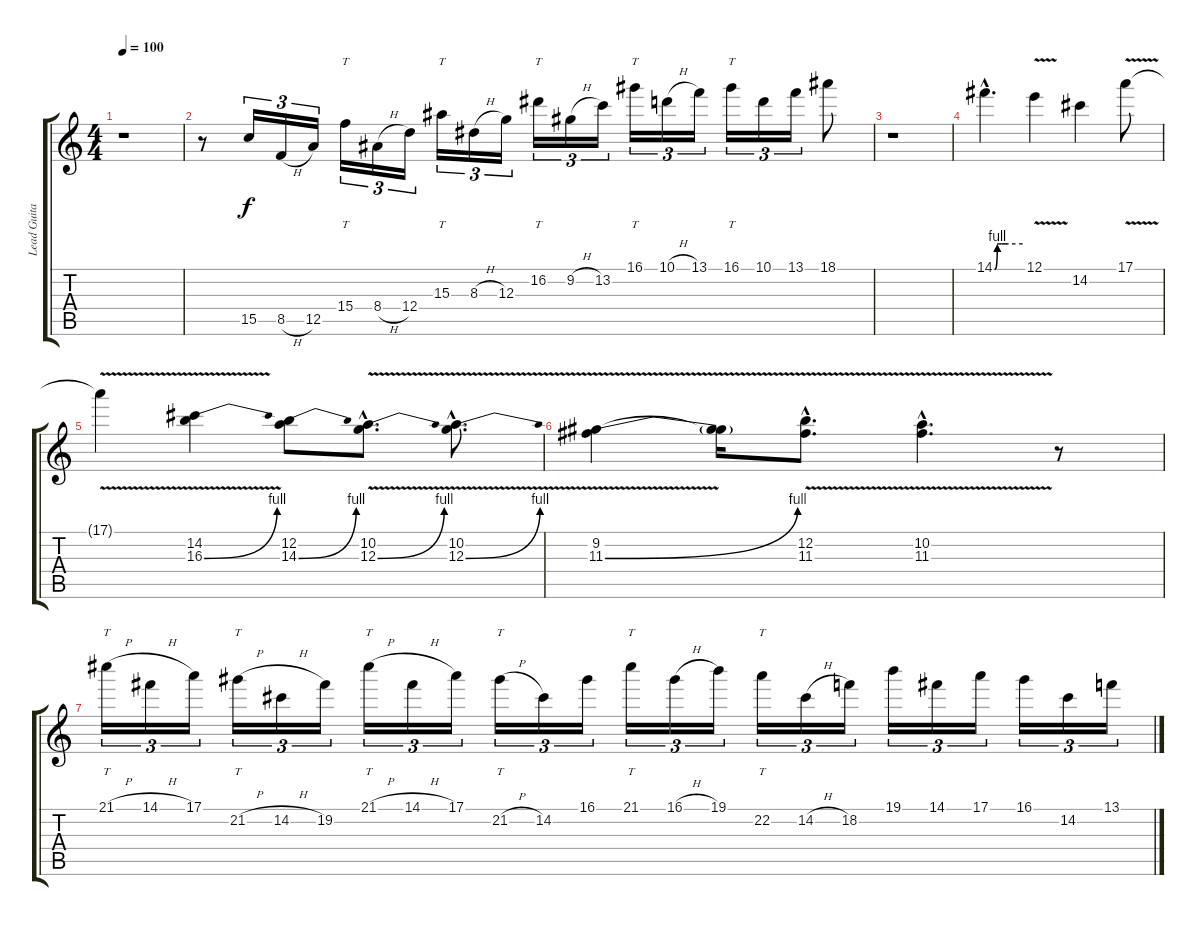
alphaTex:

\track ("Lead Guitar-right ch." "Lead Guita") {instrument distortionguitar}
\staff {score tabs}
\tuning (E4 B3 G3 D3 A2 E2) {hide}
\ts (4 4)
\tempo 100
\clef g2
\ks c
r.1{dy f} |
r.8 15.5.16{tu (3 2)} 8.5{h}.16{tu (3 2)} 12.5.16{tu (3 2)} 15.4.16{tt tu (3 2)} 8.4{h}.16{tu (3 2)} 12.4.16{tu (3 2)} 15.3.16{tt tu (3 2)} 8.3{h}.16{tu (3 2)} 12.3.16{tu (3 2)} 16.2.16{tt tu (3 2)} 9.2{h}.16{tu (3 2)} 13.2.16{tu (3 2)} 16.1.16{tt tu (3 2)} 10.1{h}.16{tu (3 2)} 13.1.16{tu (3 2)} 16.1.16{tt tu (3 2)} 10.1.16{tu (3 2)} 13.1.16{tu (3 2)} 18.1.8 |
r.1 |
14.1{be (custom 0 0 6 4 10 4 15 4 30 4 60 4) hac}.4{d volume 16 instrument distortionguitar} 12.1{v}.4 14.2.4 17.1{v}.8 |
17.1{t}.4 (14.2 16.3{be (bend 0 0 60 4) v}).4 (12.2 14.3{be (bend 0 0 60 4)}).8 (10.2{hac} 12.3{be (bend 0 0 60 4) v hac}).8{d} (10.2{hac} 12.3{be (bend 0 0 60 4) v hac}).8{d} |
(9.2 11.3{be (bend 0 0 60 4) v}).4 (9.2{t} 11.3{t}).16 (12.2{v hac} 11.3{v hac}).8{d} (10.2{v hac} 11.3{v hac}).4{d} r.8 |
21.1{h}.16{tt tu (3 2)} 14.1{h}.16{tu (3 2)} 17.1.16{tu (3 2)} 21.2{h}.16{tt tu (3 2)} 14.2{h}.16{tu (3 2)} 19.2.16{tu (3 2)} 21.1{h}.16{tt tu (3 2)} 14.1{h}.16{tu (3 2)} 17.1.16{tu (3 2)} 21.2{h}.16{tt tu (3 2)} 14.2.16{tu (3 2)} 16.1.16{tu (3 2)} 21.1.16{tt tu (3 2)} 16.1{h}.16{tu (3 2)} 19.1.16{tu (3 2)} 22.2.16{tt tu (3 2)} 14.2{h}.16{tu (3 2)} 18.2.16{tu (3 2)} 19.1.16{tu (3 2)} 14.1.16{tu (3 2)} 17.1.16{tu (3 2)} 16.1.16{tu (3 2)} 14.2.16{tu (3 2)} 13.1.16{tu (3 2)}
